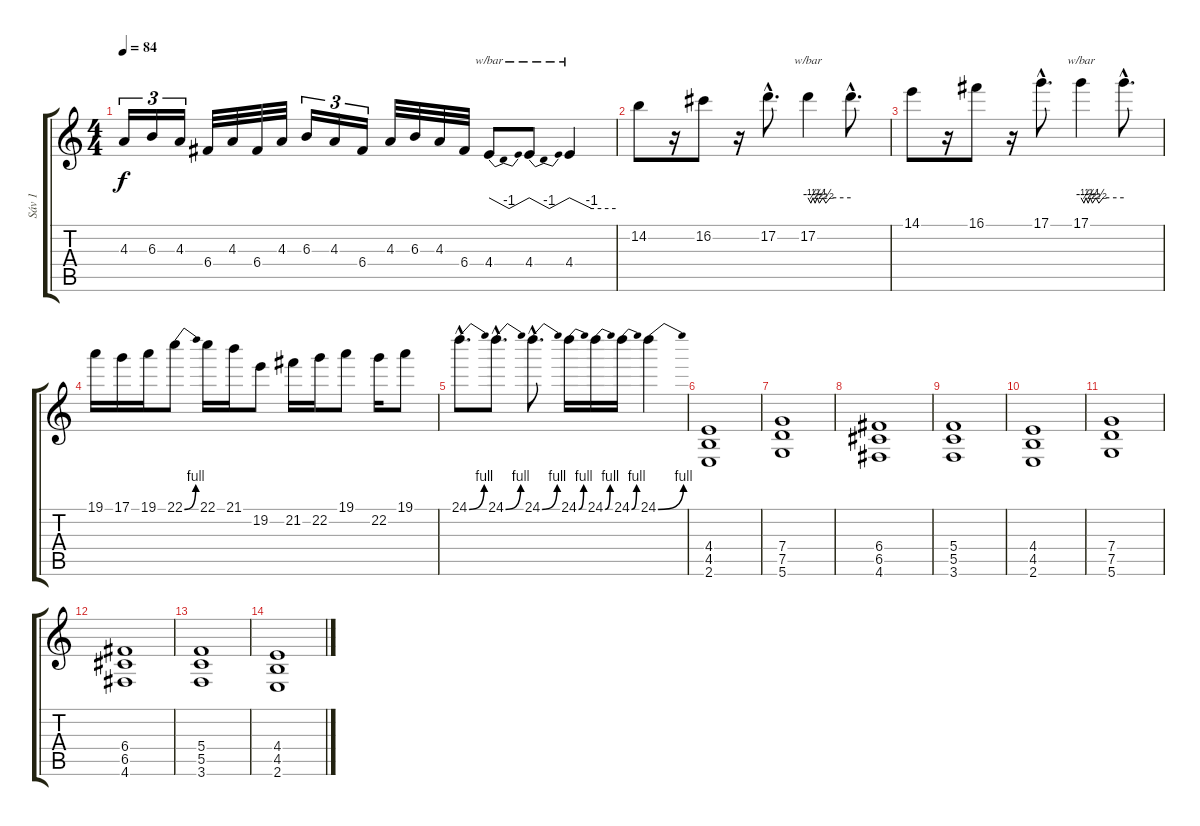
\track ("Sáv 1" "Sáv 1") {instrument distortionguitar}
\staff {score tabs}
\tuning (D4 A3 F3 C3 G2 D2) {hide}
\ts (4 4)
\tempo 84
\clef g2
\ks c
4.3.16{tu (3 2) dy f} 6.3.16{tu (3 2)} 4.3.16{tu (3 2)} 6.4.32 4.3.32 6.4.32 4.3.32 6.3.16{tu (3 2)} 4.3.16{tu (3 2)} 6.4.16{tu (3 2)} 4.3.32 6.3.32 4.3.32 6.4.32 4.4.8{tbe (dip default 0 0 30 -4 60 0)} 4.4.8{tbe (dip default 0 0 30 -4 60 0)} 4.4.4{tbe (custom default 0 0 29 -4 60 -4)} |
14.2.8 r.16 16.2.8 r.16 17.2{hac}.8{d} 17.2.4{tbe (custom default 0 0 4 -2 7 0 10 -2 13 0 16 -2 21 0 25 -2 31 0 60 0)} 17.2{hac t}.8{d} |
14.1.8 r.16 16.1.8 r.16 17.1{hac}.8{d} 17.1.4{tbe (custom default 0 0 4 -2 7 0 10 -2 13 0 16 -2 21 0 25 -2 31 0 60 0)} 17.1{hac t}.8{d} |
19.1.16 17.1.16 19.1.16 22.1{be (bend 0 0 60 4)}.8 22.1.16 21.1.16 19.2.8 21.2.16 22.2.16 19.1.8 22.2.16 19.1.8 |
24.1{be (bend 0 0 60 4) hac}.8{d} 24.1{be (bend 0 0 60 4) hac}.8{d} 24.1{be (bend 0 0 60 4) hac}.8{d} 24.1{be (bend 0 0 60 4)}.16 24.1{be (bend 0 0 60 4)}.16 24.1{be (bend 0 0 60 4)}.16 24.1{be (bend 0 0 60 4)}.4 |
(4.4 4.5 2.6).1{volume 13 instrument distortionguitar} |
(7.4 7.5 5.6).1 |
(6.4 6.5 4.6).1 |
(5.4 5.5 3.6).1 |
(4.4 4.5 2.6).1 |
(7.4 7.5 5.6).1 |
(6.4 6.5 4.6).1 |
(5.4 5.5 3.6).1 |
(4.4 4.5 2.6).1
